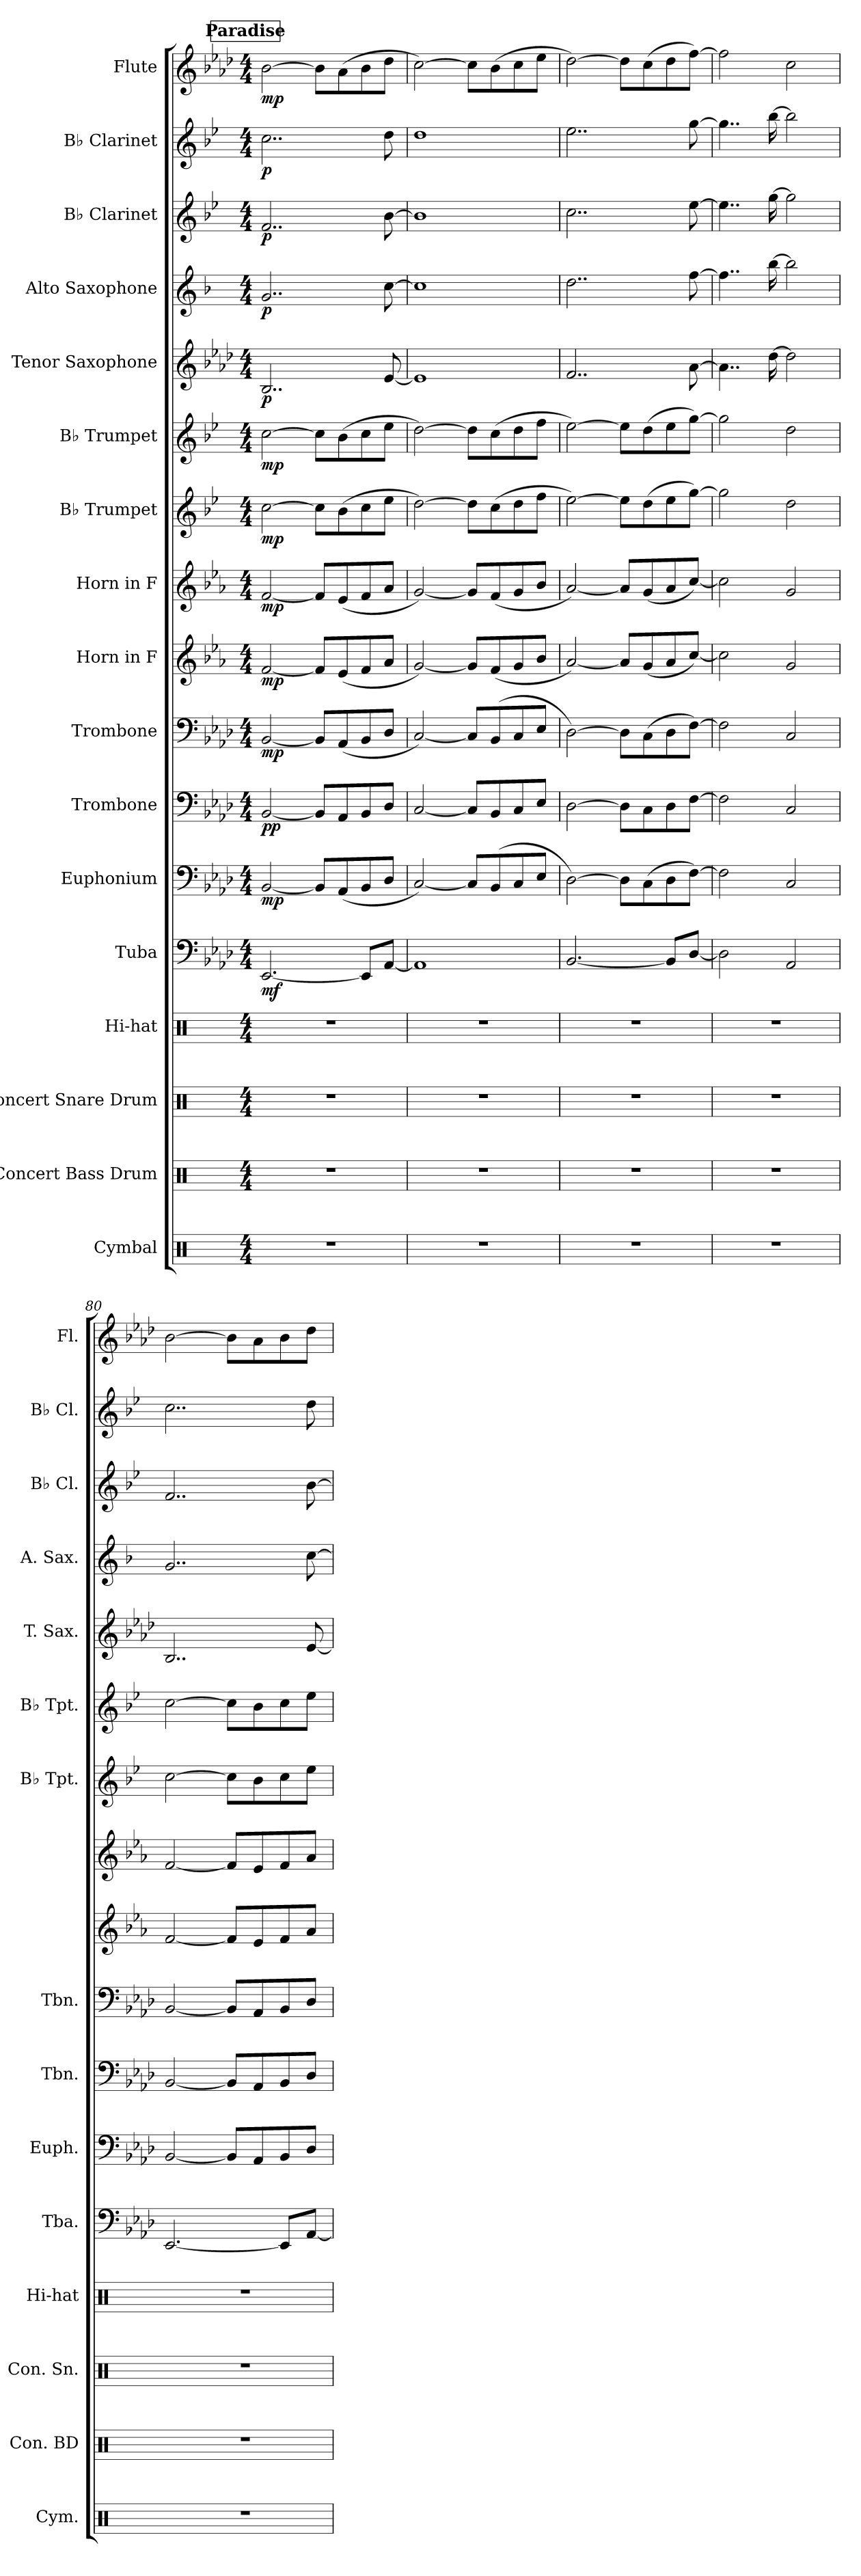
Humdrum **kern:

**kern	**kern	**kern	**kern	**kern	**dynam	**kern	**dynam	**kern	**dynam	**kern	**dynam	**kern	**dynam	**kern	**dynam	**kern	**dynam	**kern	**dynam	**kern	**dynam	**kern	**dynam	**kern	**dynam	**kern	**dynam	**kern	**dynam
*part17	*part16	*part15	*part14	*part13	*part13	*part12	*part12	*part11	*part11	*part10	*part10	*part9	*part9	*part8	*part8	*part7	*part7	*part6	*part6	*part5	*part5	*part4	*part4	*part3	*part3	*part2	*part2	*part1	*part1
*staff17	*staff16	*staff15	*staff14	*staff13	*staff13	*staff12	*staff12	*staff11	*staff11	*staff10	*staff10	*staff9	*staff9	*staff8	*staff8	*staff7	*staff7	*staff6	*staff6	*staff5	*staff5	*staff4	*staff4	*staff3	*staff3	*staff2	*staff2	*staff1	*staff1
*I"Cymbal	*I"Concert Bass Drum	*I"Concert Snare Drum	*I"Hi-hat	*I"Tuba	*	*I"Euphonium	*	*I"Trombone	*	*I"Trombone	*	*I"Horn in F	*	*I"Horn in F	*	*I"B♭ Trumpet	*	*I"B♭ Trumpet	*	*I"Tenor Saxophone	*	*I"Alto Saxophone	*	*I"B♭ Clarinet	*	*I"B♭ Clarinet	*	*I"Flute	*
*I'Cym.	*I'Con. BD	*I'Con. Sn.	*I'Hi-hat	*I'Tba.	*	*I'Euph.	*	*I'Tbn.	*	*I'Tbn.	*	*	*	*	*	*I'B♭ Tpt.	*	*I'B♭ Tpt.	*	*I'T. Sax.	*	*I'A. Sax.	*	*I'B♭ Cl.	*	*I'B♭ Cl.	*	*I'Fl.	*
*clefX	*clefX	*clefX	*clefX	*clefF4	*	*clefF4	*	*clefF4	*	*clefF4	*	*clefG2	*	*clefG2	*	*clefG2	*	*clefG2	*	*clefG2	*	*clefG2	*	*clefG2	*	*clefG2	*	*clefG2	*
*	*	*	*	*	*	*	*	*	*	*	*	*ITrd4c7	*	*ITrd4c7	*	*ITrd1c2	*	*ITrd1c2	*	*ITrd8c14	*	*ITrd5c9	*	*ITrd1c2	*	*ITrd1c2	*	*	*
*k[]	*k[]	*k[]	*k[]	*k[b-e-a-d-]	*	*k[b-e-a-d-]	*	*k[b-e-a-d-]	*	*k[b-e-a-d-]	*	*k[b-e-a-d-]	*	*k[b-e-a-d-]	*	*k[b-e-a-d-]	*	*k[b-e-a-d-]	*	*k[b-e-a-d-]	*	*k[b-e-a-d-]	*	*k[b-e-a-d-]	*	*k[b-e-a-d-]	*	*k[b-e-a-d-]	*
*M4/4	*M4/4	*M4/4	*M4/4	*M4/4	*	*M4/4	*	*M4/4	*	*M4/4	*	*M4/4	*	*M4/4	*	*M4/4	*	*M4/4	*	*M4/4	*	*M4/4	*	*M4/4	*	*M4/4	*	*M4/4	*
*MM140	*MM140	*MM140	*MM140	*MM140	*	*MM140	*	*MM140	*	*MM140	*	*MM140	*	*MM140	*	*MM140	*	*MM140	*	*MM140	*	*MM140	*	*MM140	*	*MM140	*	*MM140	*
!!LO:REH:place=s1:a:B:fs=14:t=Paradise
=76	=76	=76	=76	=76	=76	=76	=76	=76	=76	=76	=76	=76	=76	=76	=76	=76	=76	=76	=76	=76	=76	=76	=76	=76	=76	=76	=76	=76	=76
!	!	!	!	!	!LO:DY:b	!	!LO:DY:b	!	!LO:DY:b	!	!LO:DY:b	!	!LO:DY:b	!	!LO:DY:b	!	!LO:DY:b	!	!LO:DY:b	!	!LO:DY:b	!	!LO:DY:b	!	!LO:DY:b	!	!LO:DY:b	!	!LO:DY:b
1r	1r	1r	1r	[2.EE-/	mf	[2BB-/	mp	[2BB-/	pp	[2BB-/	mp	[2B-/	mp	[2B-/	mp	[2b-\	mp	[2b-\	mp	2..BB-/	p	2..B-/	p	2..e-/	p	2..b-\	p	[2b-\	mp
.	.	.	.	.	.	8BB-/L]	.	8BB-/L]	.	8BB-/L]	.	8B-/L]	.	8B-/L]	.	8b-\L]	.	8b-\L]	.	.	.	.	.	.	.	.	.	8b-\L]	.
.	.	.	.	.	.	(<8AA-/	.	8AA-/	.	(<8AA-/	.	(<8A-/	.	(<8A-/	.	(>8a-\	.	(>8a-\	.	.	.	.	.	.	.	.	.	(>8a-\	.
.	.	.	.	8EE-/L]	.	8BB-/	.	8BB-/	.	8BB-/	.	8B-/	.	8B-/	.	8b-\	.	8b-\	.	.	.	.	.	.	.	.	.	8b-\	.
.	.	.	.	[8AA-/J	.	8D-/J	.	8D-/J	.	8D-/J	.	8d-/J	.	8d-/J	.	8dd-\J	.	8dd-\J	.	[8E-/	.	[8e-\	.	[8a-\	.	8cc\	.	8dd-\J	.
=77	=77	=77	=77	=77	=77	=77	=77	=77	=77	=77	=77	=77	=77	=77	=77	=77	=77	=77	=77	=77	=77	=77	=77	=77	=77	=77	=77	=77	=77
1r	1r	1r	1r	1AA-]	.	[2C/)	.	[2C/	.	[2C/)	.	[2c/)	.	[2c/)	.	[2cc\)	.	[2cc\)	.	1E-]	.	1e-]	.	1a-]	.	1cc	.	[2cc\)	.
.	.	.	.	.	.	8C/L]	.	8C/L]	.	8C/L]	.	8c/L]	.	8c/L]	.	8cc\L]	.	8cc\L]	.	.	.	.	.	.	.	.	.	8cc\L]	.
.	.	.	.	.	.	(<8BB-/	.	8BB-/	.	(<8BB-/	.	(<8B-/	.	(<8B-/	.	(>8b-\	.	(>8b-\	.	.	.	.	.	.	.	.	.	(>8b-\	.
.	.	.	.	.	.	8C/	.	8C/	.	8C/	.	8c/	.	8c/	.	8cc\	.	8cc\	.	.	.	.	.	.	.	.	.	8cc\	.
.	.	.	.	.	.	8E-/J	.	8E-/J	.	8E-/J	.	8e-/J	.	8e-/J	.	8ee-\J	.	8ee-\J	.	.	.	.	.	.	.	.	.	8ee-\J	.
=78	=78	=78	=78	=78	=78	=78	=78	=78	=78	=78	=78	=78	=78	=78	=78	=78	=78	=78	=78	=78	=78	=78	=78	=78	=78	=78	=78	=78	=78
1r	1r	1r	1r	[2.BB-/	.	[2D-\)	.	[2D-\	.	[2D-\)	.	[2d-/)	.	[2d-/)	.	[2dd-\)	.	[2dd-\)	.	2..F/	.	2..f\	.	2..b-\	.	2..dd-\	.	[2dd-\)	.
.	.	.	.	.	.	8D-\L]	.	8D-\L]	.	8D-\L]	.	8d-/L]	.	8d-/L]	.	8dd-\L]	.	8dd-\L]	.	.	.	.	.	.	.	.	.	8dd-\L]	.
.	.	.	.	.	.	(>8C\	.	8C\	.	(>8C\	.	(<8c/	.	(<8c/	.	(>8cc\	.	(>8cc\	.	.	.	.	.	.	.	.	.	(>8cc\	.
.	.	.	.	8BB-/L]	.	8D-\	.	8D-\	.	8D-\	.	8d-/	.	8d-/	.	8dd-\	.	8dd-\	.	.	.	.	.	.	.	.	.	8dd-\	.
.	.	.	.	[8D-/J	.	[8F\J)	.	[8F\J	.	[8F\J)	.	[8f/J)	.	[8f/J)	.	[8ff\J)	.	[8ff\J)	.	[8A-\	.	[8a-\	.	[8dd-\	.	[8ff\	.	[8ff\J)	.
=79	=79	=79	=79	=79	=79	=79	=79	=79	=79	=79	=79	=79	=79	=79	=79	=79	=79	=79	=79	=79	=79	=79	=79	=79	=79	=79	=79	=79	=79
1r	1r	1r	1r	2D-\]	.	2F\]	.	2F\]	.	2F\]	.	2f\]	.	2f\]	.	2ff\]	.	2ff\]	.	4..A-\]	.	4..a-\]	.	4..dd-\]	.	4..ff\]	.	2ff\]	.
.	.	.	.	.	.	.	.	.	.	.	.	.	.	.	.	.	.	.	.	[16d-\	.	[16dd-\	.	[16ff\	.	[16aa-\	.	.	.
.	.	.	.	2AA-/	.	2C/	.	2C/	.	2C/	.	2c/	.	2c/	.	2cc\	.	2cc\	.	2d-\]	.	2dd-\]	.	2ff\]	.	2aa-\]	.	2cc\	.
=80	=80	=80	=80	=80	=80	=80	=80	=80	=80	=80	=80	=80	=80	=80	=80	=80	=80	=80	=80	=80	=80	=80	=80	=80	=80	=80	=80	=80	=80
1r	1r	1r	1r	[2.EE-/	.	[2BB-/	.	[2BB-/	.	[2BB-/	.	[2B-/	.	[2B-/	.	[2b-\	.	[2b-\	.	2..BB-/	.	2..B-/	.	2..e-/	.	2..b-\	.	[2b-\	.
.	.	.	.	.	.	8BB-/L]	.	8BB-/L]	.	8BB-/L]	.	8B-/L]	.	8B-/L]	.	8b-\L]	.	8b-\L]	.	.	.	.	.	.	.	.	.	8b-\L]	.
.	.	.	.	.	.	8AA-/	.	8AA-/	.	8AA-/	.	8A-/	.	8A-/	.	8a-\	.	8a-\	.	.	.	.	.	.	.	.	.	8a-\	.
.	.	.	.	8EE-/L]	.	8BB-/	.	8BB-/	.	8BB-/	.	8B-/	.	8B-/	.	8b-\	.	8b-\	.	.	.	.	.	.	.	.	.	8b-\	.
.	.	.	.	[8AA-/J	.	8D-/J	.	8D-/J	.	8D-/J	.	8d-/J	.	8d-/J	.	8dd-\J	.	8dd-\J	.	[8E-/	.	[8e-\	.	[8a-\	.	8cc\	.	8dd-\J	.
=	=	=	=	=	=	=	=	=	=	=	=	=	=	=	=	=	=	=	=	=	=	=	=	=	=	=	=	=	=
*-	*-	*-	*-	*-	*-	*-	*-	*-	*-	*-	*-	*-	*-	*-	*-	*-	*-	*-	*-	*-	*-	*-	*-	*-	*-	*-	*-	*-	*-
